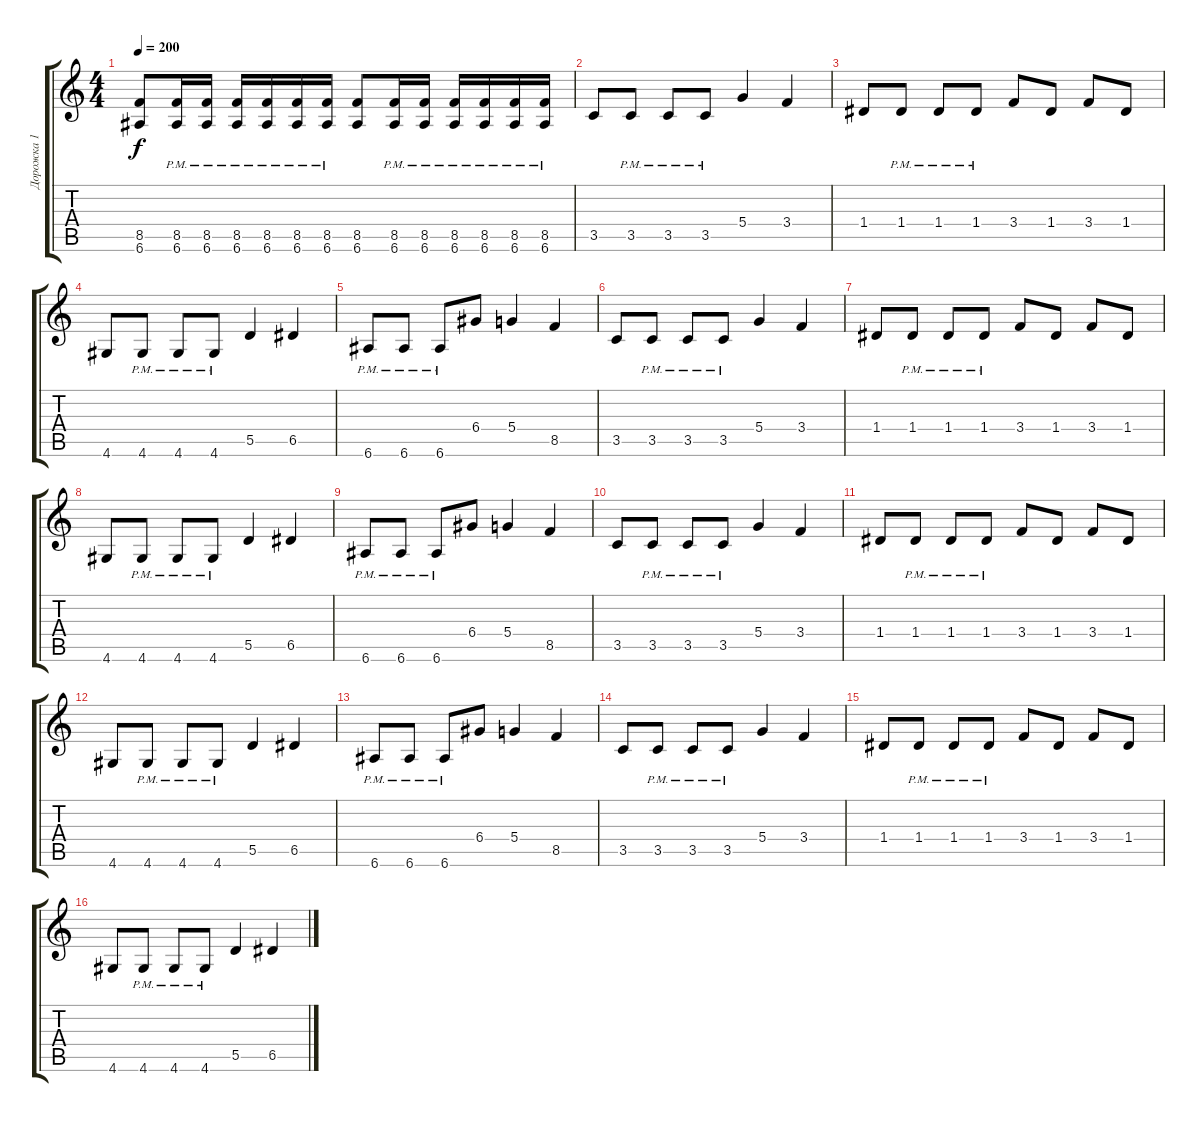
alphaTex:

\track ("Дорожка 1" "Дорожка 1") {instrument distortionguitar}
\staff {score tabs}
\tuning (E4 B3 G3 D3 A2 E2) {hide}
\ts (4 4)
\tempo 200
\clef g2
\ks c
(8.5 6.6).8{dy f} (8.5{pm} 6.6).16 (8.5{pm} 6.6).16 (8.5{pm} 6.6).16 (8.5{pm} 6.6).16 (8.5{pm} 6.6).16 (8.5{pm} 6.6).16 (8.5 6.6).8 (8.5{pm} 6.6).16 (8.5{pm} 6.6).16 (8.5{pm} 6.6).16 (8.5{pm} 6.6).16 (8.5{pm} 6.6).16 (8.5{pm} 6.6).16 |
3.5.8 3.5{pm}.8 3.5{pm}.8 3.5{pm}.8 5.4.4 3.4.4 |
1.4.8 1.4{pm}.8 1.4{pm}.8 1.4{pm}.8 3.4.8 1.4.8 3.4.8 1.4.8 |
4.6.8 4.6{pm}.8 4.6{pm}.8 4.6{pm}.8 5.5.4 6.5.4 |
6.6{pm}.8 6.6{pm}.8 6.6{pm}.8 6.4.8 5.4.4 8.5.4 |
3.5.8 3.5{pm}.8 3.5{pm}.8 3.5{pm}.8 5.4.4 3.4.4 |
1.4.8 1.4{pm}.8 1.4{pm}.8 1.4{pm}.8 3.4.8 1.4.8 3.4.8 1.4.8 |
4.6.8 4.6{pm}.8 4.6{pm}.8 4.6{pm}.8 5.5.4 6.5.4 |
6.6{pm}.8 6.6{pm}.8 6.6{pm}.8 6.4.8 5.4.4 8.5.4 |
3.5.8 3.5{pm}.8 3.5{pm}.8 3.5{pm}.8 5.4.4 3.4.4 |
1.4.8 1.4{pm}.8 1.4{pm}.8 1.4{pm}.8 3.4.8 1.4.8 3.4.8 1.4.8 |
4.6.8 4.6{pm}.8 4.6{pm}.8 4.6{pm}.8 5.5.4 6.5.4 |
6.6{pm}.8 6.6{pm}.8 6.6{pm}.8 6.4.8 5.4.4 8.5.4 |
3.5.8 3.5{pm}.8 3.5{pm}.8 3.5{pm}.8 5.4.4 3.4.4 |
1.4.8 1.4{pm}.8 1.4{pm}.8 1.4{pm}.8 3.4.8 1.4.8 3.4.8 1.4.8 |
4.6.8 4.6{pm}.8 4.6{pm}.8 4.6{pm}.8 5.5.4 6.5.4
